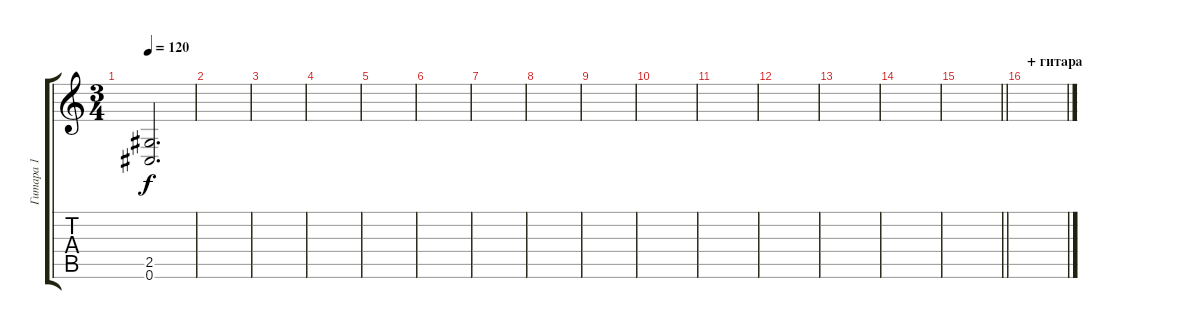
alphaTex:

\track ("Гитара 1" "Гитара 1") {instrument distortionguitar}
\staff {score tabs}
\tuning (Db4 Ab3 E3 B2 Gb2 Db2) {hide}
\ts (3 4)
\tempo 120
\clef g2
\ks c
(2.5{t} 0.6{t}).2{d dy f} |
|
|
|
|
|
|
|
|
|
|
|
|
|
\barLineRight lightlight
|
\section ("" "+ гитара")
